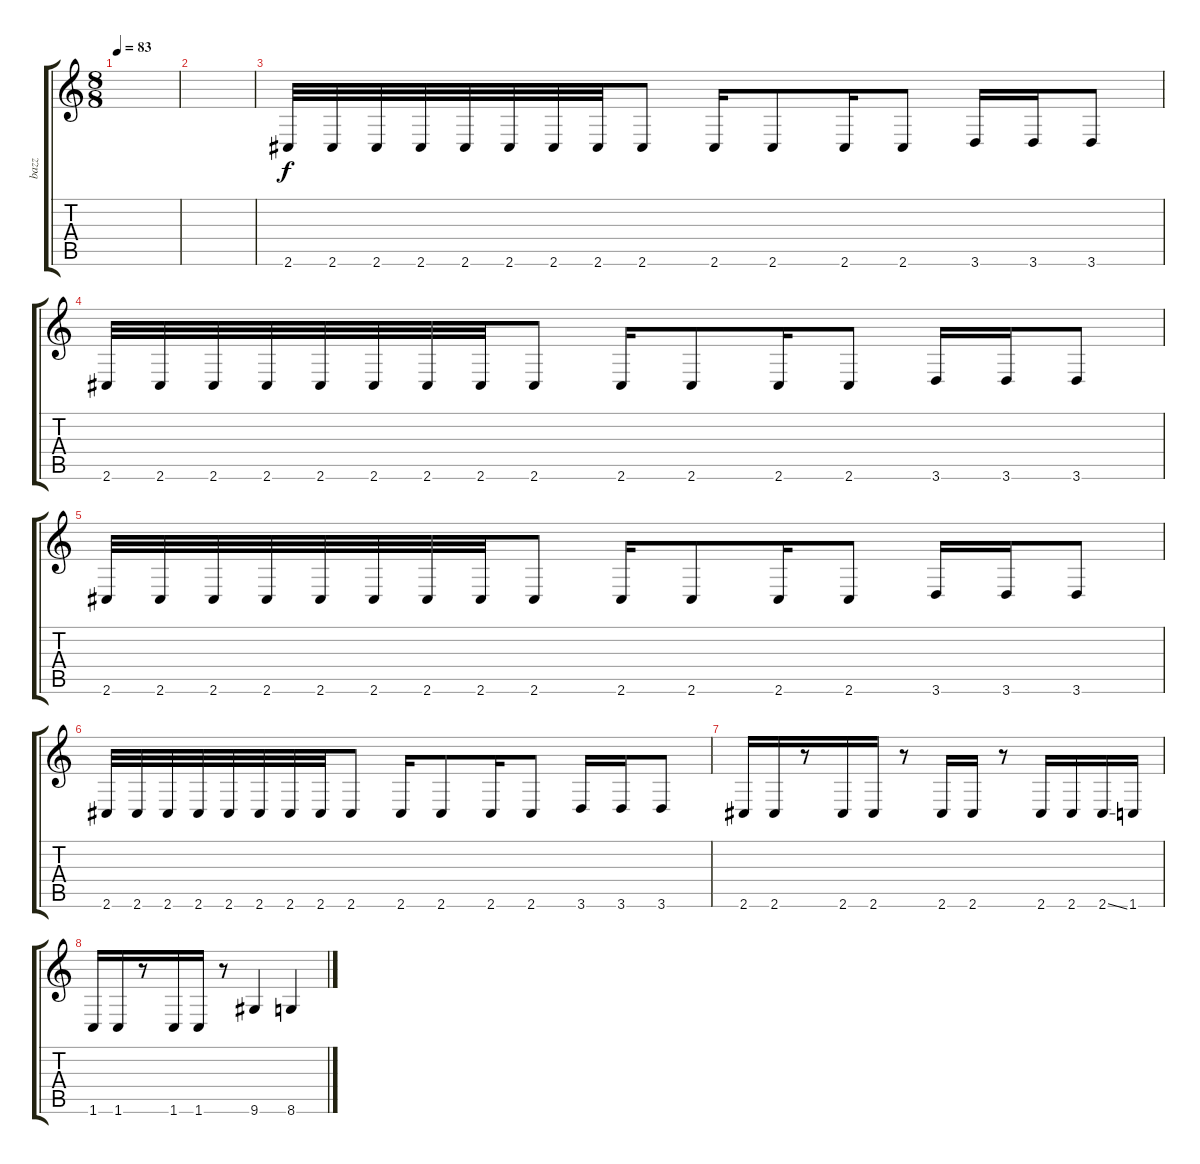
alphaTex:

\track ("bazz" "bazz") {instrument electricbasspick}
\staff {score tabs}
\tuning (B3 Gb3 D3 A2 E2 B1) {hide}
\ts (8 8)
\tempo 83
\clef g2
\ks c
|
|
2.6.32 2.6.32 2.6.32 2.6.32 2.6.32 2.6.32 2.6.32 2.6.32 2.6.8 2.6.16 2.6.8 2.6.16 2.6.8 3.6.16 3.6.16 3.6.8 |
2.6.32 2.6.32 2.6.32 2.6.32 2.6.32 2.6.32 2.6.32 2.6.32 2.6.8 2.6.16 2.6.8 2.6.16 2.6.8 3.6.16 3.6.16 3.6.8 |
2.6.32 2.6.32 2.6.32 2.6.32 2.6.32 2.6.32 2.6.32 2.6.32 2.6.8 2.6.16 2.6.8 2.6.16 2.6.8 3.6.16 3.6.16 3.6.8 |
2.6.32 2.6.32 2.6.32 2.6.32 2.6.32 2.6.32 2.6.32 2.6.32 2.6.8 2.6.16 2.6.8 2.6.16 2.6.8 3.6.16 3.6.16 3.6.8 |
2.6.16 2.6.16 r.8 2.6.16 2.6.16 r.8 2.6.16 2.6.16 r.8 2.6.16 2.6.16 2.6{ss}.16 1.6.16 |
1.6.16 1.6.16 r.8 1.6.16 1.6.16 r.8 9.6.4 8.6.4
